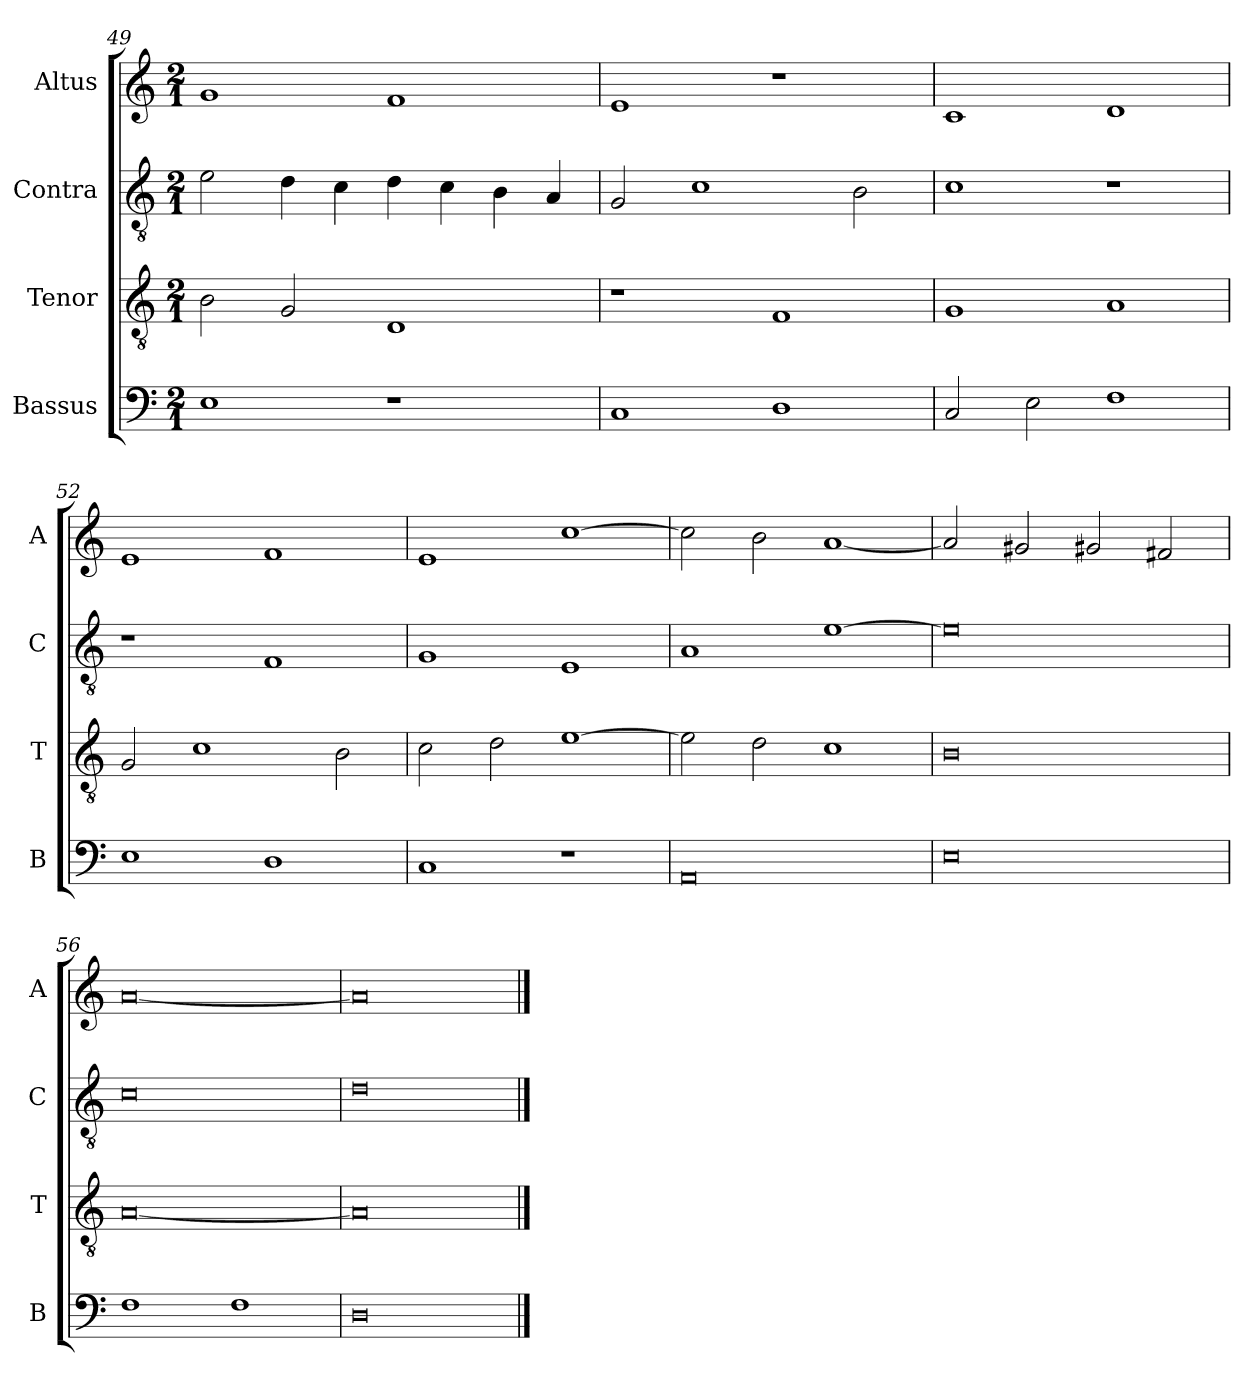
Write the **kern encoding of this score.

**kern	**kern	**kern	**kern
*part4	*part3	*part2	*part1
*staff4	*staff3	*staff2	*staff1
*I"Bassus	*I"Tenor	*I"Contra	*I"Altus
*I'B	*I'T	*I'C	*I'A
*clefF4	*clefGv2	*clefGv2	*clefG2
*k[]	*k[]	*k[]	*k[]
*M2/1	*M2/1	*M2/1	*M2/1
=49	=49	=49	=49
1E	2B\	2e\	1g
.	2G/	4d\	.
.	.	4c\	.
1r	1D	4d\	1f
.	.	4c\	.
.	.	4B\	.
.	.	4A/	.
=50	=50	=50	=50
1C	1r	2G/	1e
.	.	1c	.
1D	1F	.	1r
.	.	2B\	.
=51	=51	=51	=51
2C/	1G	1c	1c
2E\	.	.	.
1F	1A	1r	1d
=52	=52	=52	=52
1E	2G/	1r	1e
.	1c	.	.
1D	.	1F	1f
.	2B\	.	.
=53	=53	=53	=53
1C	2c\	1G	1e
.	2d\	.	.
1r	[1e	1E	[1cc
=54	=54	=54	=54
0AA	2e\]	1A	2cc\]
.	2d\	.	2b\
.	1c	[1e	[1a
=55	=55	=55	=55
0E	0B	0e]	2a/]
.	.	.	2g#X/
.	.	.	2g#X/
.	.	.	2f#X/
=56	=56	=56	=56
1F	[0A	0c	[0a
1F	.	.	.
=57	=57	=57	=57
0D	0A]	0d	0a]
==	==	==	==
*-	*-	*-	*-
